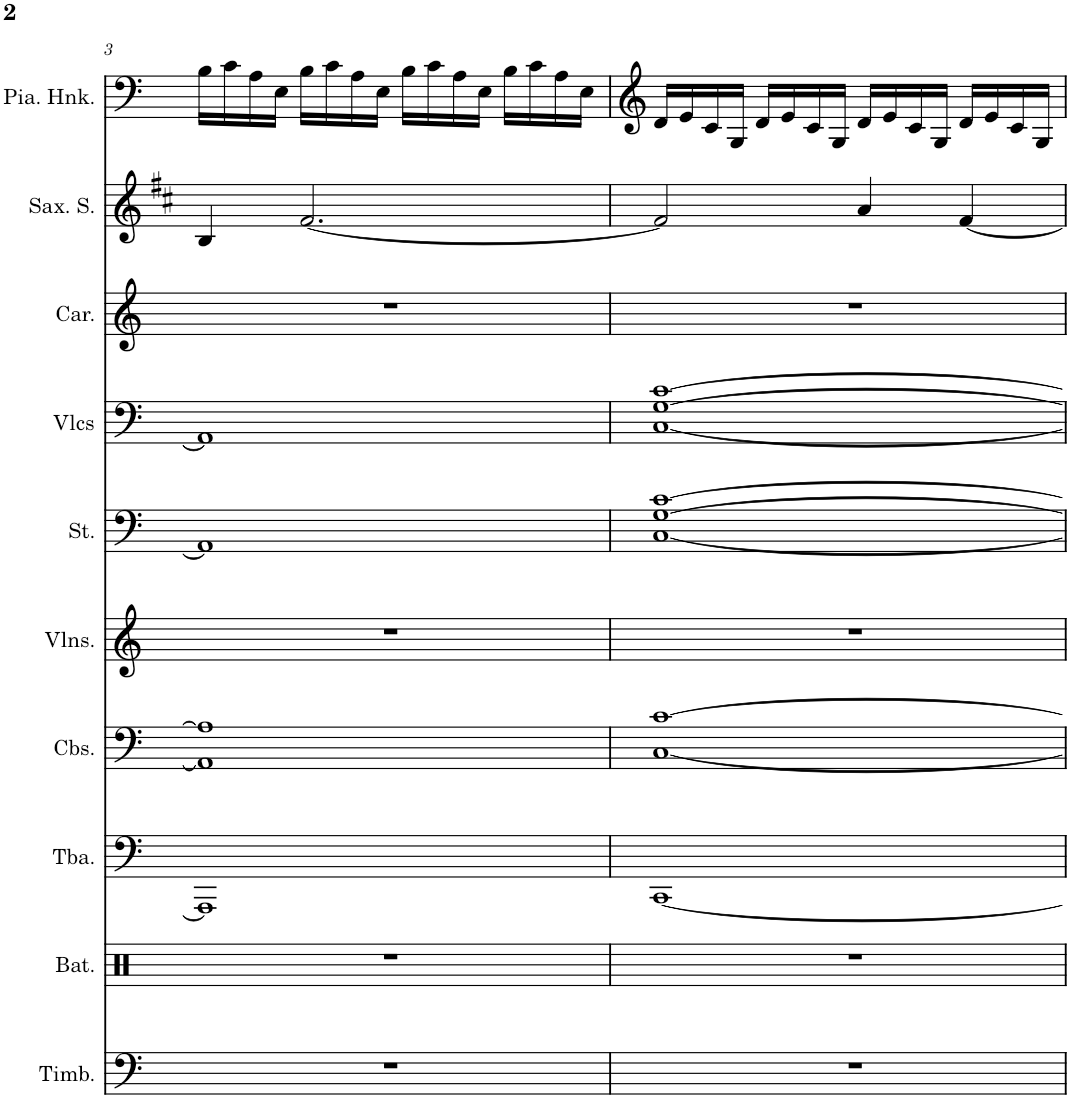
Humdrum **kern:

**kern	**kern	**kern	**kern	**kern	**kern	**kern	**kern	**kern	**kern
*part10	*part9	*part8	*part7	*part6	*part5	*part4	*part3	*part2	*part1
*staff10	*staff9	*staff8	*staff7	*staff6	*staff5	*staff4	*staff3	*staff2	*staff1
*I"Timbales	*I"Batterie	*I"Tuba	*I"Contrebasses	*I"Violons	*I"Cordes	*I"Violoncelles	*I"Carillon	*I"Saxophone Soprano	*I"Piano Honky Tonk
*I'Timb.	*I'Bat.	*I'Tba.	*I'Cbs.	*I'Vlns.	*	*I'Vlcs	*I'Car.	*I'Sax. S.	*I'Pia. Hnk.
!!LO:PB:g=z
*clefF4	*clefX	*clefF4	*clefF4	*clefG2	*clefF4	*clefF4	*clefG2	*clefG2	*clefF4
*	*	*	*Trd7c12	*	*	*	*	*Trd1c2	*
*k[]	*k[]	*k[]	*k[]	*k[]	*k[]	*k[]	*k[]	*k[f#c#]	*k[]
*M4/4	*M4/4	*M4/4	*M4/4	*M4/4	*M4/4	*M4/4	*M4/4	*M4/4	*M4/4
=3	=3	=3	=3	=3	=3	=3	=3	=3	=3
1r	1r	1AAA]	1AA] 1A]	1r	1AA]	1AA]	1r	4B/	16B\LL
.	.	.	.	.	.	.	.	.	16c\
.	.	.	.	.	.	.	.	.	16A\
.	.	.	.	.	.	.	.	.	16E\JJ
.	.	.	.	.	.	.	.	[2.f#/	16B\LL
.	.	.	.	.	.	.	.	.	16c\
.	.	.	.	.	.	.	.	.	16A\
.	.	.	.	.	.	.	.	.	16E\JJ
.	.	.	.	.	.	.	.	.	16B\LL
.	.	.	.	.	.	.	.	.	16c\
.	.	.	.	.	.	.	.	.	16A\
.	.	.	.	.	.	.	.	.	16E\JJ
.	.	.	.	.	.	.	.	.	16B\LL
.	.	.	.	.	.	.	.	.	16c\
.	.	.	.	.	.	.	.	.	16A\
.	.	.	.	.	.	.	.	.	16E\JJ
=4	=4	=4	=4	=4	=4	=4	=4	=4	=4
1r	1r	[1CC	[1C [1c	1r	[1C [1G [1c	[1C [1G [1c	1r	2f#/]	16d/LL
.	.	.	.	.	.	.	.	.	16e/
.	.	.	.	.	.	.	.	.	16c/
.	.	.	.	.	.	.	.	.	16G/JJ
.	.	.	.	.	.	.	.	.	16d/LL
.	.	.	.	.	.	.	.	.	16e/
.	.	.	.	.	.	.	.	.	16c/
.	.	.	.	.	.	.	.	.	16G/JJ
.	.	.	.	.	.	.	.	4a/	16d/LL
.	.	.	.	.	.	.	.	.	16e/
.	.	.	.	.	.	.	.	.	16c/
.	.	.	.	.	.	.	.	.	16G/JJ
.	.	.	.	.	.	.	.	[4f#/	16d/LL
.	.	.	.	.	.	.	.	.	16e/
.	.	.	.	.	.	.	.	.	16c/
.	.	.	.	.	.	.	.	.	16G/JJ
=	=	=	=	=	=	=	=	=	=
*-	*-	*-	*-	*-	*-	*-	*-	*-	*-
